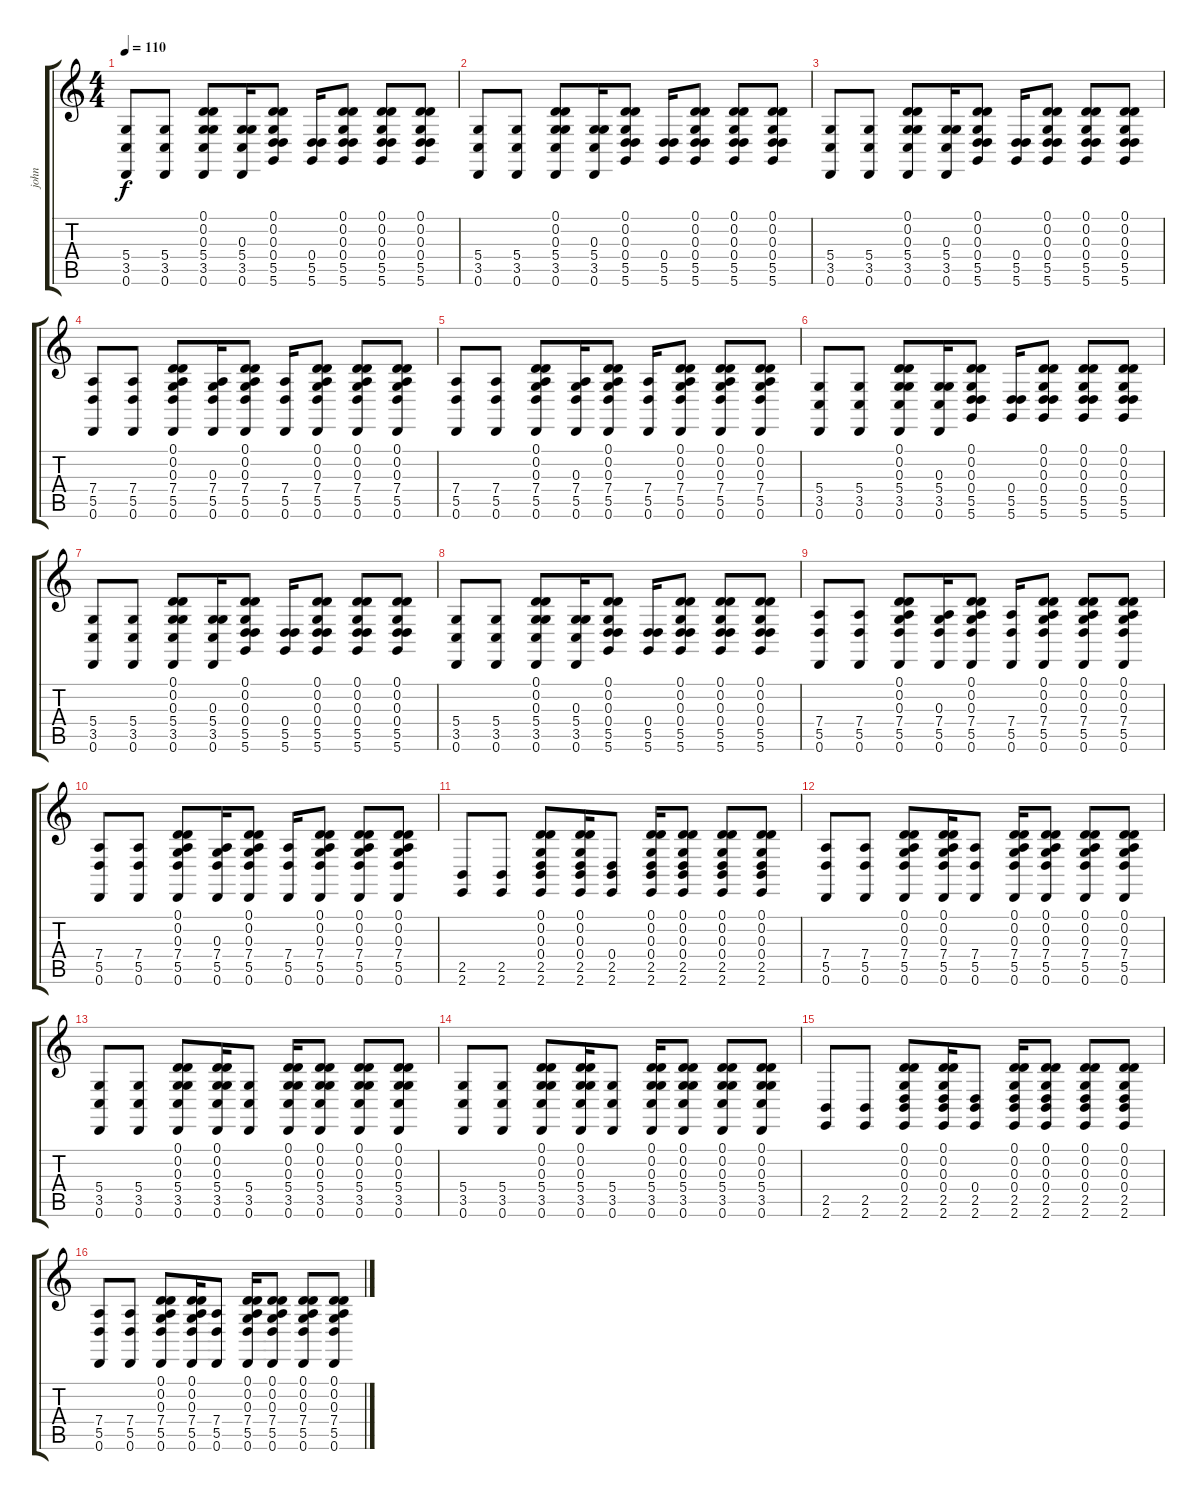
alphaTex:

\track ("john" "john") {instrument fx1rain}
\staff {score tabs}
\tuning (D4 D4 G3 D3 A2 D2) {hide}
\ts (4 4)
\tempo 110
\clef g2
\ks c
(5.4 3.5 0.6).8{dy f} (5.4 3.5 0.6).8 (0.1 0.2 0.3 5.4 3.5 0.6).8 (0.3 5.4 3.5 0.6).16 (0.1 0.2 0.3 0.4 5.5 5.6).8 (0.4 5.5 5.6).16 (0.1 0.2 0.3 0.4 5.5 5.6).8 (0.1 0.2 0.3 0.4 5.5 5.6).8 (0.1 0.2 0.3 0.4 5.5 5.6).8 |
(5.4 3.5 0.6).8 (5.4 3.5 0.6).8 (0.1 0.2 0.3 5.4 3.5 0.6).8 (0.3 5.4 3.5 0.6).16 (0.1 0.2 0.3 0.4 5.5 5.6).8 (0.4 5.5 5.6).16 (0.1 0.2 0.3 0.4 5.5 5.6).8 (0.1 0.2 0.3 0.4 5.5 5.6).8 (0.1 0.2 0.3 0.4 5.5 5.6).8 |
(5.4 3.5 0.6).8 (5.4 3.5 0.6).8 (0.1 0.2 0.3 5.4 3.5 0.6).8 (0.3 5.4 3.5 0.6).16 (0.1 0.2 0.3 0.4 5.5 5.6).8 (0.4 5.5 5.6).16 (0.1 0.2 0.3 0.4 5.5 5.6).8 (0.1 0.2 0.3 0.4 5.5 5.6).8 (0.1 0.2 0.3 0.4 5.5 5.6).8 |
(7.4 5.5 0.6).8 (7.4 5.5 0.6).8 (0.1 0.2 0.3 7.4 5.5 0.6).8 (0.3 7.4 5.5 0.6).16 (0.1 0.2 0.3 7.4 5.5 0.6).8 (7.4 5.5 0.6).16 (0.1 0.2 0.3 7.4 5.5 0.6).8 (0.1 0.2 0.3 7.4 5.5 0.6).8 (0.1 0.2 0.3 7.4 5.5 0.6).8 |
(7.4 5.5 0.6).8 (7.4 5.5 0.6).8 (0.1 0.2 0.3 7.4 5.5 0.6).8 (0.3 7.4 5.5 0.6).16 (0.1 0.2 0.3 7.4 5.5 0.6).8 (7.4 5.5 0.6).16 (0.1 0.2 0.3 7.4 5.5 0.6).8 (0.1 0.2 0.3 7.4 5.5 0.6).8 (0.1 0.2 0.3 7.4 5.5 0.6).8 |
(5.4 3.5 0.6).8 (5.4 3.5 0.6).8 (0.1 0.2 0.3 5.4 3.5 0.6).8 (0.3 5.4 3.5 0.6).16 (0.1 0.2 0.3 0.4 5.5 5.6).8 (0.4 5.5 5.6).16 (0.1 0.2 0.3 0.4 5.5 5.6).8 (0.1 0.2 0.3 0.4 5.5 5.6).8 (0.1 0.2 0.3 0.4 5.5 5.6).8 |
(5.4 3.5 0.6).8 (5.4 3.5 0.6).8 (0.1 0.2 0.3 5.4 3.5 0.6).8 (0.3 5.4 3.5 0.6).16 (0.1 0.2 0.3 0.4 5.5 5.6).8 (0.4 5.5 5.6).16 (0.1 0.2 0.3 0.4 5.5 5.6).8 (0.1 0.2 0.3 0.4 5.5 5.6).8 (0.1 0.2 0.3 0.4 5.5 5.6).8 |
(5.4 3.5 0.6).8 (5.4 3.5 0.6).8 (0.1 0.2 0.3 5.4 3.5 0.6).8 (0.3 5.4 3.5 0.6).16 (0.1 0.2 0.3 0.4 5.5 5.6).8 (0.4 5.5 5.6).16 (0.1 0.2 0.3 0.4 5.5 5.6).8 (0.1 0.2 0.3 0.4 5.5 5.6).8 (0.1 0.2 0.3 0.4 5.5 5.6).8 |
(7.4 5.5 0.6).8 (7.4 5.5 0.6).8 (0.1 0.2 0.3 7.4 5.5 0.6).8 (0.3 7.4 5.5 0.6).16 (0.1 0.2 0.3 7.4 5.5 0.6).8 (7.4 5.5 0.6).16 (0.1 0.2 0.3 7.4 5.5 0.6).8 (0.1 0.2 0.3 7.4 5.5 0.6).8 (0.1 0.2 0.3 7.4 5.5 0.6).8 |
(7.4 5.5 0.6).8 (7.4 5.5 0.6).8 (0.1 0.2 0.3 7.4 5.5 0.6).8 (0.3 7.4 5.5 0.6).16 (0.1 0.2 0.3 7.4 5.5 0.6).8 (7.4 5.5 0.6).16 (0.1 0.2 0.3 7.4 5.5 0.6).8 (0.1 0.2 0.3 7.4 5.5 0.6).8 (0.1 0.2 0.3 7.4 5.5 0.6).8 |
(2.5 2.6).8 (2.5 2.6).8 (0.1 0.2 0.3 0.4 2.5 2.6).8 (0.1 0.2 0.3 0.4 2.5 2.6).16 (0.4 2.5 2.6).8 (0.1 0.2 0.3 0.4 2.5 2.6).16 (0.1 0.2 0.3 0.4 2.5 2.6).8 (0.1 0.2 0.3 0.4 2.5 2.6).8 (0.1 0.2 0.3 0.4 2.5 2.6).8 |
(7.4 5.5 0.6).8 (7.4 5.5 0.6).8 (0.1 0.2 0.3 7.4 5.5 0.6).8 (0.1 0.2 0.3 7.4 5.5 0.6).16 (7.4 5.5 0.6).8 (0.1 0.2 0.3 7.4 5.5 0.6).16 (0.1 0.2 0.3 7.4 5.5 0.6).8 (0.1 0.2 0.3 7.4 5.5 0.6).8 (0.1 0.2 0.3 7.4 5.5 0.6).8 |
(5.4 3.5 0.6).8 (5.4 3.5 0.6).8 (0.1 0.2 0.3 5.4 3.5 0.6).8 (0.1 0.2 0.3 5.4 3.5 0.6).16 (5.4 3.5 0.6).8 (0.1 0.2 0.3 5.4 3.5 0.6).16 (0.1 0.2 0.3 5.4 3.5 0.6).8 (0.1 0.2 0.3 5.4 3.5 0.6).8 (0.1 0.2 0.3 5.4 3.5 0.6).8 |
(5.4 3.5 0.6).8 (5.4 3.5 0.6).8 (0.1 0.2 0.3 5.4 3.5 0.6).8 (0.1 0.2 0.3 5.4 3.5 0.6).16 (5.4 3.5 0.6).8 (0.1 0.2 0.3 5.4 3.5 0.6).16 (0.1 0.2 0.3 5.4 3.5 0.6).8 (0.1 0.2 0.3 5.4 3.5 0.6).8 (0.1 0.2 0.3 5.4 3.5 0.6).8 |
(2.5 2.6).8 (2.5 2.6).8 (0.1 0.2 0.3 0.4 2.5 2.6).8 (0.1 0.2 0.3 0.4 2.5 2.6).16 (0.4 2.5 2.6).8 (0.1 0.2 0.3 0.4 2.5 2.6).16 (0.1 0.2 0.3 0.4 2.5 2.6).8 (0.1 0.2 0.3 0.4 2.5 2.6).8 (0.1 0.2 0.3 0.4 2.5 2.6).8 |
(7.4 5.5 0.6).8 (7.4 5.5 0.6).8 (0.1 0.2 0.3 7.4 5.5 0.6).8 (0.1 0.2 0.3 7.4 5.5 0.6).16 (7.4 5.5 0.6).8 (0.1 0.2 0.3 7.4 5.5 0.6).16 (0.1 0.2 0.3 7.4 5.5 0.6).8 (0.1 0.2 0.3 7.4 5.5 0.6).8 (0.1 0.2 0.3 7.4 5.5 0.6).8
